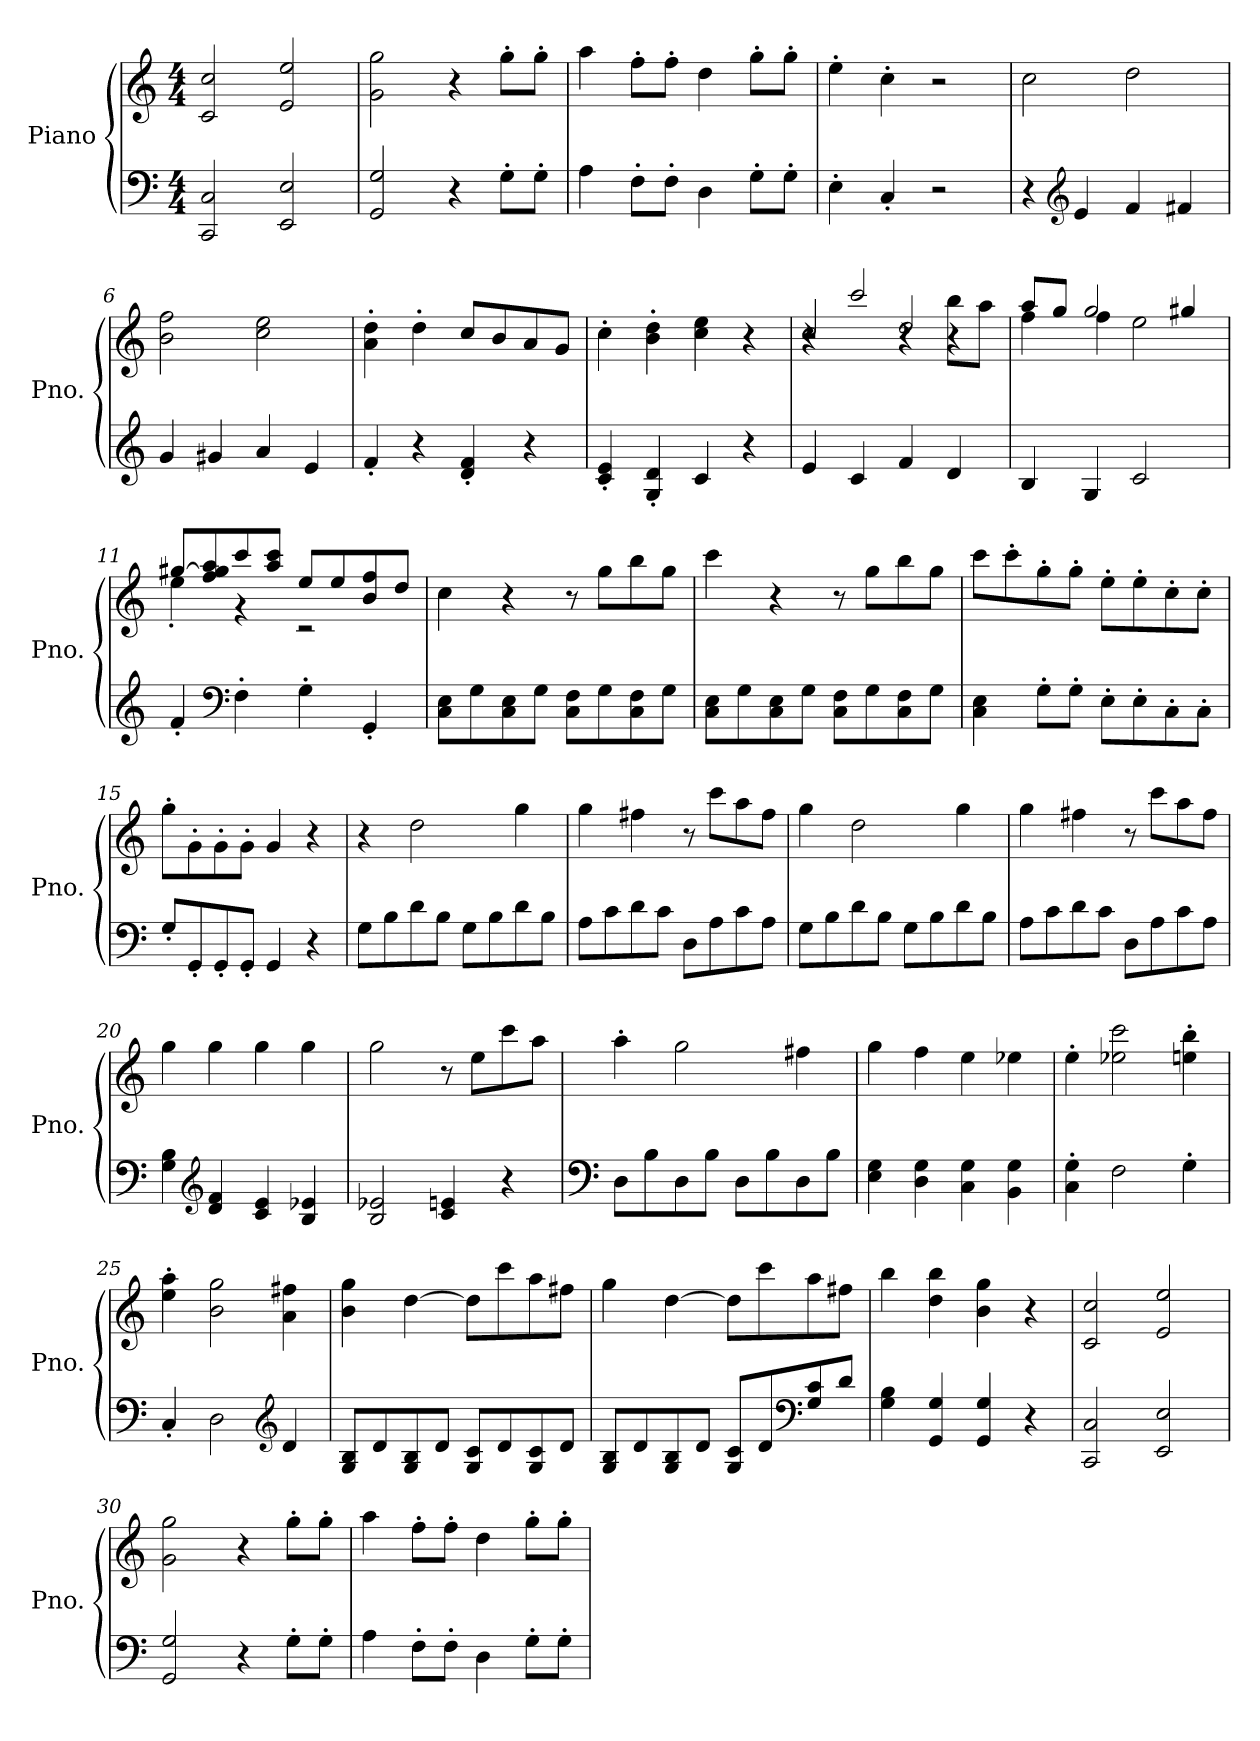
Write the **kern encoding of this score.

**kern	**kern
*part1	*part1
*staff2	*staff1
*I"Piano	*
*I'Pno.	*
*clefF4	*clefG2
*k[]	*k[]
*M4/4	*M4/4
*MM120	*MM120
=1	=1
2CC/ 2C/	2c/ 2cc/
2EE/ 2E/	2e/ 2ee/
=2	=2
2GG/ 2G/	2g\ 2gg\
4r	4r
8G'\L	8gg'\L
8G'\J	8gg'\J
=3	=3
4A\	4aa\
8F'\L	8ff'\L
8F'\J	8ff'\J
4D\	4dd\
8G'\L	8gg'\L
8G'\J	8gg'\J
=4	=4
4E'\	4ee'\
4C'/	4cc'\
2r	2r
=5	=5
4r	2cc\
*clefG2	*
4e/	.
4f/	2dd\
4f#X/	.
=6	=6
4g/	2b\ 2ff\
4g#X/	.
4a/	2cc\ 2ee\
4e/	.
=7	=7
4f'/	4a\' 4dd\'
4r	4dd'\
4d/' 4f/'	8cc/L
.	8b/
4r	8a/
.	8g/J
!!LO:LB:g=z
=8	=8
4c/' 4e/'	4cc'\
4G/' 4d/'	4b\' 4dd\'
4c/	4cc\ 4ee\
4r	4r
=9	=9
*	*^
*	*	*^
4e/	4r	2r	2cc/
4c/	2ccc/	.	.
4f/	.	4r	2dd/
4d/	4r	8bb\L	.
.	.	8aa\J	.
*	*	*v	*v
=10	=10	=10
4B/	8aa/L	4ff\
.	8gg/J	.
4G/	2gg/	4ff\
2c/	.	2ee\
.	4gg#X/	.
=11	=11	=11
4f'/	[8gg#X/L	4ee'\
.	8ff/ 8gg#/] 8aa/	.
*clefF4	*	*
4F'\	8ccc/	4r
.	8aa/ 8ccc/J	.
4G'\	8ee/L	2r
.	8ee/	.
4GG'/	8b/ 8ff/	.
.	8dd/J	.
*	*v	*v
=12	=12
8C\ 8E\L	4cc\
8G\	.
8C\ 8E\	4r
8G\J	.
8C\ 8F\L	8r
8G\	8gg\L
8C\ 8F\	8bb\
8G\J	8gg\J
!!LO:LB:g=z
=13	=13
8C\ 8E\L	4ccc\
8G\	.
8C\ 8E\	4r
8G\J	.
8C\ 8F\L	8r
8G\	8gg\L
8C\ 8F\	8bb\
8G\J	8gg\J
=14	=14
4C\ 4E\	8ccc\L
.	8ccc'\
8G'\L	8gg'\
8G'\J	8gg'\J
8E'\L	8ee'\L
8E'\	8ee'\
8C'\	8cc'\
8C'\J	8cc'\J
=15	=15
8G'/L	8gg'\L
8GG'/	8g'\
8GG'/	8g'\
8GG'/J	8g'\J
4GG/	4g/
4r	4r
=16	=16
8G\L	4r
8B\	.
8d\	2dd\
8B\J	.
8G\L	.
8B\	.
8d\	4gg\
8B\J	.
=17	=17
8A\L	4gg\
8c\	.
8d\	4ff#X\
8c\J	.
8D\L	8r
8A\	8ccc\L
8c\	8aa\
8A\J	8ff#\J
!!LO:LB:g=z
=18	=18
8G\L	4gg\
8B\	.
8d\	2dd\
8B\J	.
8G\L	.
8B\	.
8d\	4gg\
8B\J	.
=19	=19
8A\L	4gg\
8c\	.
8d\	4ff#X\
8c\J	.
8D\L	8r
8A\	8ccc\L
8c\	8aa\
8A\J	8ff#\J
=20	=20
4G\ 4B\	4gg\
*clefG2	*
4d/ 4f/	4gg\
4c/ 4e/	4gg\
4B/ 4e-X/	4gg\
=21	=21
2B/ 2e-X/	2gg\
4c/ 4en/	8r
.	8ee\L
4r	8ccc\
.	8aa\J
=22	=22
*clefF4	*
8D\L	4aa'\
8B\	.
8D\	2gg\
8B\J	.
8D\L	.
8B\	.
8D\	4ff#X\
8B\J	.
!!LO:LB:g=z
=23	=23
4E\ 4G\	4gg\
4D\ 4G\	4ff\
4C\ 4G\	4ee\
4BB\ 4G\	4ee-X\
=24	=24
4C\' 4G\'	4ee'\
2F\	2ee-X\ 2ccc\
4G'\	4een\' 4bb\'
=25	=25
4C'/	4ee\' 4aa\'
2D\	2b\ 2gg\
*clefG2	*
4d/	4a\ 4ff#X\
=26	=26
8G/ 8B/L	4b\ 4gg\
8d/	.
8G/ 8B/	[4dd\
8d/J	.
8G/ 8c/L	8dd\L]
8d/	8ccc\
8G/ 8c/	8aa\
8d/J	8ff#X\J
=27	=27
8G/ 8B/L	4gg\
8d/	.
8G/ 8B/	[4dd\
8d/J	.
8G/ 8c/L	8dd\L]
8d/	8ccc\
*clefF4	*
8G/ 8c/	8aa\
8d/J	8ff#X\J
=28	=28
4G\ 4B\	4bb\
4GG/ 4G/	4dd\ 4bb\
4GG/ 4G/	4b\ 4gg\
4r	4r
!!LO:LB:g=z
=29	=29
2CC/ 2C/	2c/ 2cc/
2EE/ 2E/	2e/ 2ee/
=30	=30
2GG/ 2G/	2g\ 2gg\
4r	4r
8G'\L	8gg'\L
8G'\J	8gg'\J
=31	=31
4A\	4aa\
8F'\L	8ff'\L
8F'\J	8ff'\J
4D\	4dd\
8G'\L	8gg'\L
8G'\J	8gg'\J
=	=
*-	*-
